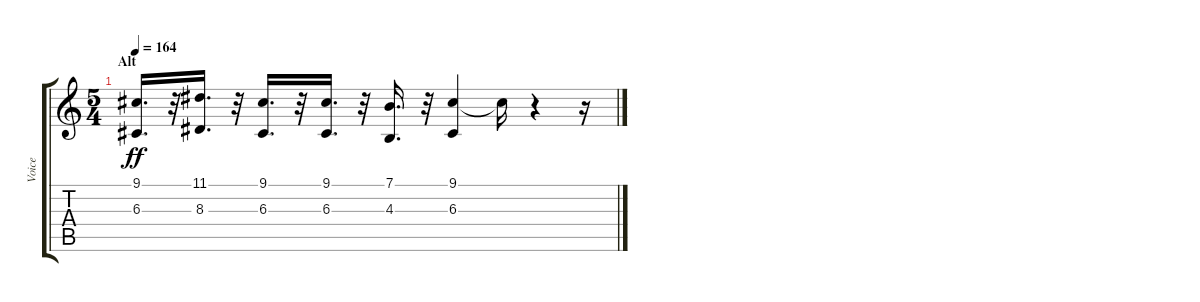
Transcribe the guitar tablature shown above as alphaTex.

\track ("Voice" "Voice") {instrument voiceoohs}
\staff {score tabs}
\tuning (E4 B3 G3 D3 A2 E2) {hide}
\ts (5 4)
\section ("" "Alt")
\tempo 164
\clef g2
\ks c
(9.1 6.3).16{d dy ff} r.32 (11.1 8.3).16{d} r.32 (9.1 6.3).16{d} r.32 (9.1 6.3).16{d} r.32 (7.1 4.3).16{d} r.32 (9.1 6.3).4 9.1{t}.16 r.4 r.16
